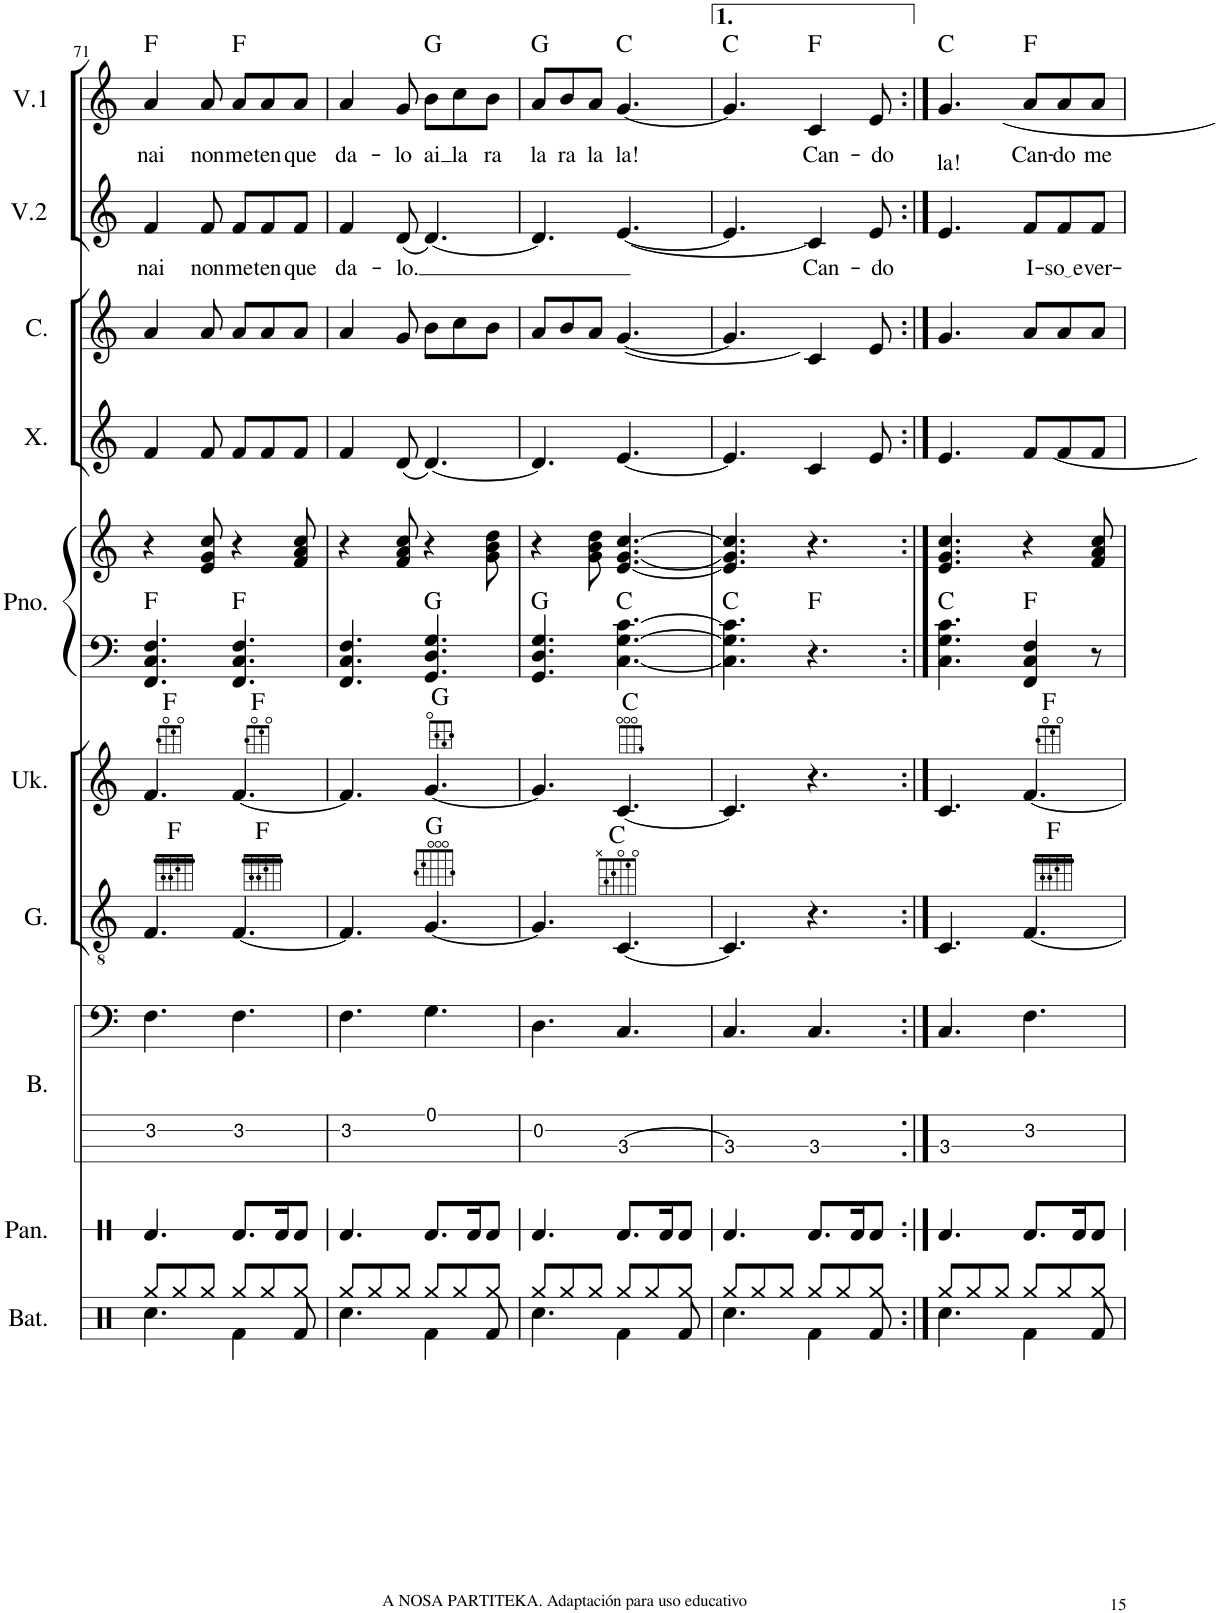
**kern	**kern	**kern	**kern	**kern	**harte	**kern	**harte	**kern	**kern	**harte	**kern	**kern	**kern	**text	**kern	**text	**harte
*part10	*part9	*part8	*part8	*part7	*part7	*part6	*part6	*part5	*part5	*part5	*part4	*part3	*part2	*part2	*part1	*part1	*part1
*staff12	*staff11	*staff10	*staff9	*staff8	*	*staff7	*	*staff6	*staff5	*	*staff4	*staff3	*staff2	*staff2	*staff1	*staff1	*
*I"Batería	*I"Pandeiro	*I"Baixo	*	*I"Guitarra	*	*I"Ukelele	*	*I"Piano	*	*	*I"Xilófono	*I"Carillón	*I"Voz 2	*	*I"Voz 1	*	*
*I'Bat.	*I'Pan.	*I'B.	*	*I'G.	*	*I'Uk.	*	*I'Pno.	*	*	*I'X.	*I'C.	*I'V.2	*	*I'V.1	*	*
!!LO:PB:g=z
*clefX	*clefX	*	*clefF4	*clefGv2	*	*clefG2	*	*clefF4	*clefG2	*	*clefG2	*clefG2	*clefG2	*	*clefG2	*	*
*	*	*Trd7c12	*Trd7c12	*	*	*	*	*	*	*	*Trd-7c-12	*Trd-14c-24	*	*	*	*	*
*k[]	*k[]	*k[]	*k[]	*k[]	*	*k[]	*	*k[]	*k[]	*	*k[]	*k[]	*k[]	*	*k[]	*	*
*M6/8	*M6/8	*M6/8	*M6/8	*M6/8	*	*M6/8	*	*M6/8	*M6/8	*	*M6/8	*M6/8	*M6/8	*	*M6/8	*	*
=71	=71	=71	=71	=71	=71	=71	=71	=71	=71	=71	=71	=71	=71	=71	=71	=71	=71
*^	*	*	*	*	*	*	*	*	*	*	*	*	*	*	*	*	*
!	!	!	!	!	!	!	!	!	!	!	!	!	!	!	!LO:LY:b	!	!LO:LY:b	!
8Rgg/L	4.Rcc\	4.Rd/	4.F	4.F\	4.F/	F:maj	4.f/	F:maj	4.FF/ 4.C/ 4.F/	4r	F:maj	4f/	4a/	4f/	nai	4a/	nai	F:maj
8Rgg/	.	.	.	.	.	.	.	.	.	.	.	.	.	.	.	.	.	.
!	!	!	!	!	!	!	!	!	!	!	!	!	!	!	!LO:LY:b	!	!LO:LY:b	!
8Rgg/J	.	.	.	.	.	.	.	.	.	8e/ 8g/ 8cc/	.	8f/	8a/	8f/	non	8a/	non	.
!	!	!	!	!	!	!	!	!	!	!	!	!	!	!	!LO:LY:b	!	!LO:LY:b	!
8Rgg/L	4Rf\	8.Rd/L	4.F	4.F\	[4.F/	F:maj	[4.f/	F:maj	4.FF/ 4.C/ 4.F/	4r	F:maj	8f/L	8a/L	8f/L	me	8a/L	me	F:maj
!	!	!	!	!	!	!	!	!	!	!	!	!	!	!	!LO:LY:b	!	!LO:LY:b	!
8Rgg/	.	.	.	.	.	.	.	.	.	.	.	8f/	8a/	8f/	ten	8a/	ten	.
.	.	16Rd/K	.	.	.	.	.	.	.	.	.	.	.	.	.	.	.	.
!	!	!	!	!	!	!	!	!	!	!	!	!	!	!	!LO:LY:b	!	!LO:LY:b	!
8Rgg/J	8Rf/	8Rd/J	.	.	.	.	.	.	.	8f/ 8a/ 8cc/	.	8f/J	8a/J	8f/J	que	8a/J	que	.
=72	=72	=72	=72	=72	=72	=72	=72	=72	=72	=72	=72	=72	=72	=72	=72	=72	=72	=72
!	!	!	!	!	!	!	!	!	!	!	!	!	!	!	!LO:LY:b	!	!LO:LY:b	!
8Rgg/L	4.Rcc\	4.Rd/	4.F	4.F\	4.F/]	.	4.f/]	.	4.FF/ 4.C/ 4.F/	4r	.	4f/	4a/	4f/	da-	4a/	da-	.
8Rgg/	.	.	.	.	.	.	.	.	.	.	.	.	.	.	.	.	.	.
!	!	!	!	!	!	!	!	!	!	!	!	!	!	!	!LO:LY:b	!	!LO:LY:b	!
8Rgg/J	.	.	.	.	.	.	.	.	.	8f/ 8a/ 8cc/	.	(8d/	8g/	(8d/	-lo.	8g/	-lo	.
!	!	!	!	!	!	!	!	!	!	!	!	!	!	!	!	!	!LO:LY:b	!
8Rgg/L	4Rf\	8.Rd/L	4.G	4.G\	[4.G/	G:maj	[4.g/	G:maj	4.GG/ 4.D/ 4.G/	4r	G:maj	[4.d/)	8b\L	[4.d/)	.	8b\L	ai	G:maj
!	!	!	!	!	!	!	!	!	!	!	!	!	!	!	!	!	!LO:LY:b	!
8Rgg/	.	.	.	.	.	.	.	.	.	.	.	.	8cc\	.	.	8cc\	la	.
.	.	16Rd/K	.	.	.	.	.	.	.	.	.	.	.	.	.	.	.	.
!	!	!	!	!	!	!	!	!	!	!	!	!	!	!	!	!	!LO:LY:b	!
8Rgg/J	8Rf/	8Rd/J	.	.	.	.	.	.	.	8g\ 8b\ 8dd\	.	.	8b\J	.	.	8b\J	ra	.
=73	=73	=73	=73	=73	=73	=73	=73	=73	=73	=73	=73	=73	=73	=73	=73	=73	=73	=73
!	!	!	!	!	!	!	!	!	!	!	!	!	!	!	!	!	!LO:LY:b	!
8Rgg/L	4.Rcc\	4.Rd/	4.D	4.D\	4.G/]	.	4.g/]	.	4.GG/ 4.D/ 4.G/	4r	G:maj	4.d/]	8a/L	4.d/]	.	8a/L	la	G:maj
!	!	!	!	!	!	!	!	!	!	!	!	!	!	!	!	!	!LO:LY:b	!
8Rgg/	.	.	.	.	.	.	.	.	.	.	.	.	8b/	.	.	8b/	ra	.
!	!	!	!	!	!	!	!	!	!	!	!	!	!	!	!	!	!LO:LY:b	!
8Rgg/J	.	.	.	.	.	.	.	.	.	8g\ 8b\ 8dd\	.	.	8a/J	.	.	8a/J	la	.
!	!	!	!	!	!	!	!	!	!	!	!	!	!	!	!	!	!LO:LY:b	!
8Rgg/L	4Rf\	8.Rd/L	[4.C	4.C/	[4.C/	C:maj	[4.c/	C:maj	[4.C\ [4.G\ [4.c\	[4.e/ [4.g/ [4.cc/	C:maj	[4.e/	[4.g/	[4.e/	.	[4.g/	la!	C:maj
8Rgg/	.	.	.	.	.	.	.	.	.	.	.	.	.	.	.	.	.	.
.	.	16Rd/K	.	.	.	.	.	.	.	.	.	.	.	.	.	.	.	.
8Rgg/J	8Rf/	8Rd/J	.	.	.	.	.	.	.	.	.	.	.	.	.	.	.	.
=74	=74	=74	=74	=74	=74	=74	=74	=74	=74	=74	=74	=74	=74	=74	=74	=74	=74	=74
8Rgg/L	4.Rcc\	4.Rd/	4.C]	4.C/	4.C/]	.	4.c/]	.	4.C\] 4.G\] 4.c\]	4.e/] 4.g/] 4.cc/]	C:maj	4.e/_	4.g/]	4.e/]	.	4.g/_	.	C:maj
8Rgg/	.	.	.	.	.	.	.	.	.	.	.	.	.	.	.	.	.	.
8Rgg/J	.	.	.	.	.	.	.	.	.	.	.	.	.	.	.	.	.	.
!	!	!	!	!	!	!	!	!	!	!	!	!	!	!	!LO:LY:b	!	!LO:LY:b	!
8Rgg/L	4Rf\	8.Rd/L	4.C	4.C/	4.r	.	4.r	.	4.r	4.r	F:maj	4c/	4c/	4c/	Can-	4c/	Can-	F:maj
8Rgg/	.	.	.	.	.	.	.	.	.	.	.	.	.	.	.	.	.	.
.	.	16Rd/K	.	.	.	.	.	.	.	.	.	.	.	.	.	.	.	.
!	!	!	!	!	!	!	!	!	!	!	!	!	!	!	!LO:LY:b	!	!LO:LY:b	!
8Rgg/J	8Rf/	8Rd/J	.	.	.	.	.	.	.	.	.	8e/]	8e/	8e/	-do	8e/	-do	.
=75:|!	=75:|!	=75:|!	=75:|!	=75:|!	=75:|!	=75:|!	=75:|!	=75:|!	=75:|!	=75:|!	=75:|!	=75:|!	=75:|!	=75:|!	=75:|!	=75:|!	=75:|!	=75:|!
!	!	!	!	!	!	!	!	!	!	!	!	!	!	!	!	!	!LO:LY:b	!
8Rgg/L	4.Rcc\	4.Rd/	4.C	4.C/	4.C/	.	4.c/	.	4.C\ 4.G\ 4.c\	4.e/ 4.g/ 4.cc/	C:maj	4.e/	[4.g/	[4.e/	.	4.g/]	la!	C:maj
8Rgg/	.	.	.	.	.	.	.	.	.	.	.	.	.	.	.	.	.	.
8Rgg/J	.	.	.	.	.	.	.	.	.	.	.	.	.	.	.	.	.	.
!	!	!	!	!	!	!	!	!	!	!	!	!	!	!	!LO:LY:b	!	!LO:LY:b	!
8Rgg/L	4Rf\	8.Rd/L	4.F	4.F\	[4.F/	F:maj	[4.f/	F:maj	4FF/ 4C/ 4F/	4r	F:maj	8f/L	8a/L	8f/L	I-	8a/L	Can-	F:maj
!	!	!	!	!	!	!	!	!	!	!	!	!	!	!	!LO:LY:b	!	!LO:LY:b	!
8Rgg/	.	.	.	.	.	.	.	.	.	.	.	8f/	8a/	8f/	so e	8a/	do	.
.	.	16Rd/K	.	.	.	.	.	.	.	.	.	.	.	.	.	.	.	.
!	!	!	!	!	!	!	!	!	!	!	!	!	!	!	!LO:LY:b	!	!LO:LY:b	!
8Rgg/J	8Rf/	8Rd/J	.	.	.	.	.	.	8r	8f/ 8a/ 8cc/	.	8f/J	8a/J	8f/J	ver-	8a/J	me	.
*v	*v	*	*	*	*	*	*	*	*	*	*	*	*	*	*	*	*	*
=	=	=	=	=	=	=	=	=	=	=	=	=	=	=	=	=	=
*-	*-	*-	*-	*-	*-	*-	*-	*-	*-	*-	*-	*-	*-	*-	*-	*-	*-
